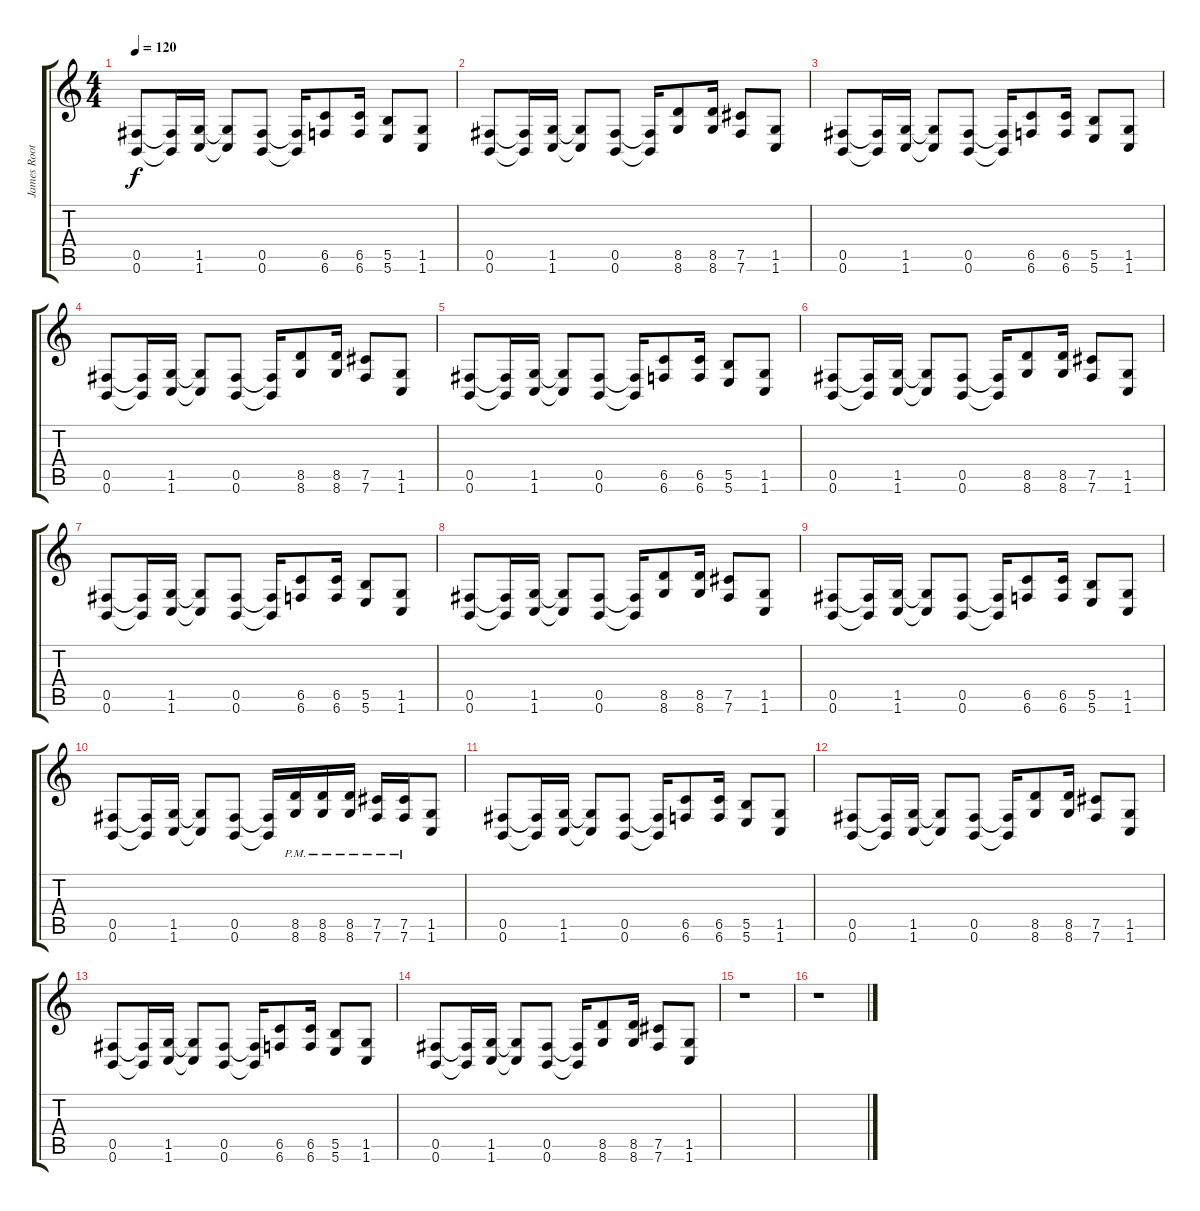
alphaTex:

\track ("James Root" "James Root") {instrument distortionguitar}
\staff {score tabs}
\tuning (Db4 Ab3 E3 B2 Gb2 B1) {hide}
\ts (4 4)
\tempo 120
\clef g2
\ks c
(0.5 0.6).8{dy f} (0.5{t} 0.6{t}).16 (1.5 1.6).16 (1.5{t} 1.6{t}).8 (0.5 0.6).8 (0.5{t} 0.6{t}).16 (6.5 6.6).8 (6.5 6.6).16 (5.5 5.6).8 (1.5 1.6).8 |
(0.5 0.6).8 (0.5{t} 0.6{t}).16 (1.5 1.6).16 (1.5{t} 1.6{t}).8 (0.5 0.6).8 (0.5{t} 0.6{t}).16 (8.5 8.6).8 (8.5 8.6).16 (7.5 7.6).8 (1.5 1.6).8 |
(0.5 0.6).8 (0.5{t} 0.6{t}).16 (1.5 1.6).16 (1.5{t} 1.6{t}).8 (0.5 0.6).8 (0.5{t} 0.6{t}).16 (6.5 6.6).8 (6.5 6.6).16 (5.5 5.6).8 (1.5 1.6).8 |
(0.5 0.6).8 (0.5{t} 0.6{t}).16 (1.5 1.6).16 (1.5{t} 1.6{t}).8 (0.5 0.6).8 (0.5{t} 0.6{t}).16 (8.5 8.6).8 (8.5 8.6).16 (7.5 7.6).8 (1.5 1.6).8 |
(0.5 0.6).8 (0.5{t} 0.6{t}).16 (1.5 1.6).16 (1.5{t} 1.6{t}).8 (0.5 0.6).8 (0.5{t} 0.6{t}).16 (6.5 6.6).8 (6.5 6.6).16 (5.5 5.6).8 (1.5 1.6).8 |
(0.5 0.6).8 (0.5{t} 0.6{t}).16 (1.5 1.6).16 (1.5{t} 1.6{t}).8 (0.5 0.6).8 (0.5{t} 0.6{t}).16 (8.5 8.6).8 (8.5 8.6).16 (7.5 7.6).8 (1.5 1.6).8 |
(0.5 0.6).8 (0.5{t} 0.6{t}).16 (1.5 1.6).16 (1.5{t} 1.6{t}).8 (0.5 0.6).8 (0.5{t} 0.6{t}).16 (6.5 6.6).8 (6.5 6.6).16 (5.5 5.6).8 (1.5 1.6).8 |
(0.5 0.6).8 (0.5{t} 0.6{t}).16 (1.5 1.6).16 (1.5{t} 1.6{t}).8 (0.5 0.6).8 (0.5{t} 0.6{t}).16 (8.5 8.6).8 (8.5 8.6).16 (7.5 7.6).8 (1.5 1.6).8 |
(0.5 0.6).8 (0.5{t} 0.6{t}).16 (1.5 1.6).16 (1.5{t} 1.6{t}).8 (0.5 0.6).8 (0.5{t} 0.6{t}).16 (6.5 6.6).8 (6.5 6.6).16 (5.5 5.6).8 (1.5 1.6).8 |
(0.5 0.6).8 (0.5{t} 0.6{t}).16 (1.5 1.6).16 (1.5{t} 1.6{t}).8 (0.5 0.6).8 (0.5{t} 0.6{t}).16 (8.5{pm} 8.6{pm}).16 (8.5{pm} 8.6{pm}).16 (8.5{pm} 8.6{pm}).16 (7.5{pm} 7.6{pm}).16 (7.5{pm} 7.6{pm}).16 (1.5 1.6).8 |
(0.5 0.6).8 (0.5{t} 0.6{t}).16 (1.5 1.6).16 (1.5{t} 1.6{t}).8 (0.5 0.6).8 (0.5{t} 0.6{t}).16 (6.5 6.6).8 (6.5 6.6).16 (5.5 5.6).8 (1.5 1.6).8 |
(0.5 0.6).8 (0.5{t} 0.6{t}).16 (1.5 1.6).16 (1.5{t} 1.6{t}).8 (0.5 0.6).8 (0.5{t} 0.6{t}).16 (8.5 8.6).8 (8.5 8.6).16 (7.5 7.6).8 (1.5 1.6).8 |
(0.5 0.6).8 (0.5{t} 0.6{t}).16 (1.5 1.6).16 (1.5{t} 1.6{t}).8 (0.5 0.6).8 (0.5{t} 0.6{t}).16 (6.5 6.6).8 (6.5 6.6).16 (5.5 5.6).8 (1.5 1.6).8 |
(0.5 0.6).8 (0.5{t} 0.6{t}).16 (1.5 1.6).16 (1.5{t} 1.6{t}).8 (0.5 0.6).8 (0.5{t} 0.6{t}).16 (8.5 8.6).8 (8.5 8.6).16 (7.5 7.6).8 (1.5 1.6).8 |
r.1 |
r.1
